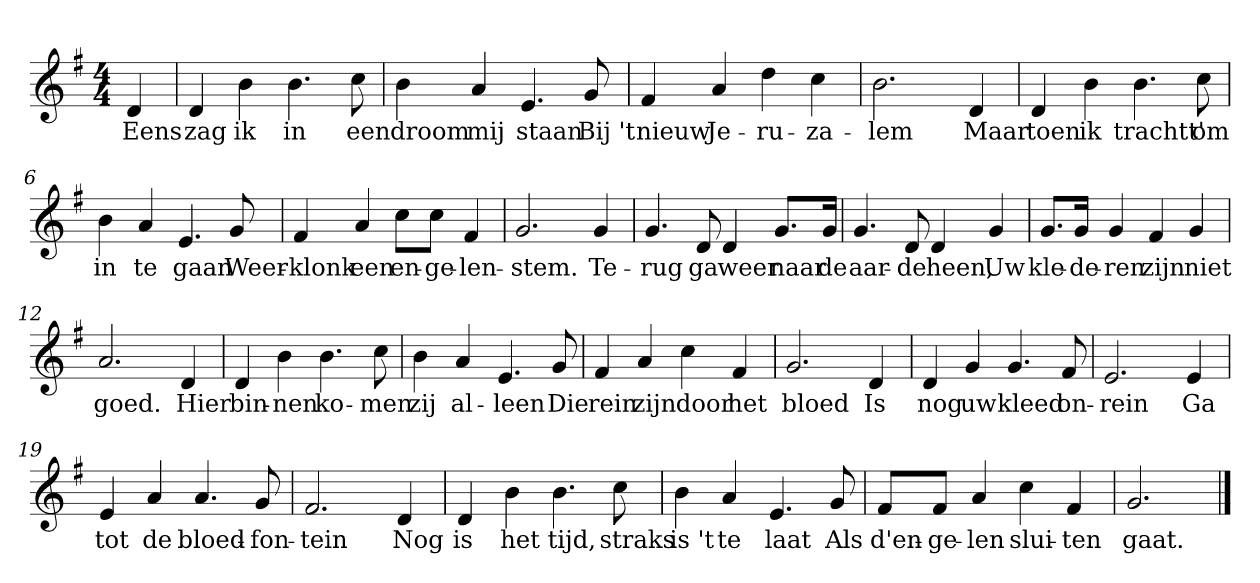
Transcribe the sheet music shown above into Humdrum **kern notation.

**kern	**text
*part1	*part1
*staff1	*staff1
*clefG2	*
*k[f#]	*
*G:	*
*M4/4	*
*MM120	*
=	=
4d	Eens
=1	=1
4d	zag
4b	ik
4.b	in
8cc	een
=2	=2
4b	droom
4a	mij
4.e	staan
8g	Bij 't
=3	=3
4f#	nieuw
4a	Je-
4dd	-ru-
4cc	-za-
=4	=4
2.b	-lem
4d	Maar
=5	=5
4d	toen
4b	ik
4.b	trachtt'
8cc	om
=6	=6
4b	in
4a	te
4.e	gaan
8g	Weer-
=7	=7
4f#	-klonk
4a	een
8cc\L	en-
8cc\J	-ge-
4f#	-len-
=8	=8
2.g	-stem.
4g	Te-
=9	=9
4.g	-rug
8d	ga
4d	weer
8.g/L	naar
16g/Jk	de
=10	=10
4.g	aar-
8d	-de
4d	heen,
4g	Uw
=11	=11
8.g/L	kle-
16g/Jk	-de-
4g	-ren
4f#	zijn
4g	niet
=12	=12
2.a	goed.
4d	Hier
=13	=13
4d	bin-
4b	-nen
4.b	ko-
8cc	-men
=14	=14
4b	zij
4a	al-
4.e	-leen
8g	Die
=15	=15
4f#	rein
4a	zijn
4cc	door
4f#	het
=16	=16
2.g	bloed
4d	Is
=17	=17
4d	nog
4g	uw
4.g	kleed
8f#	on-
=18	=18
2.e	-rein
4e	Ga
=19	=19
4e	tot
4a	de
4.a	bloed-
8g	-fon-
=20	=20
2.f#	-tein
4d	Nog
=21	=21
4d	is
4b	het
4.b	tijd,
8cc	straks
=22	=22
4b	is 't
4a	te
4.e	laat
8g	Als
=23	=23
8f#/L	d'en-
8f#/J	-ge-
4a	-len
4cc	slui-
4f#	-ten
=24	=24
2.g	gaat.
==	==
*-	*-
